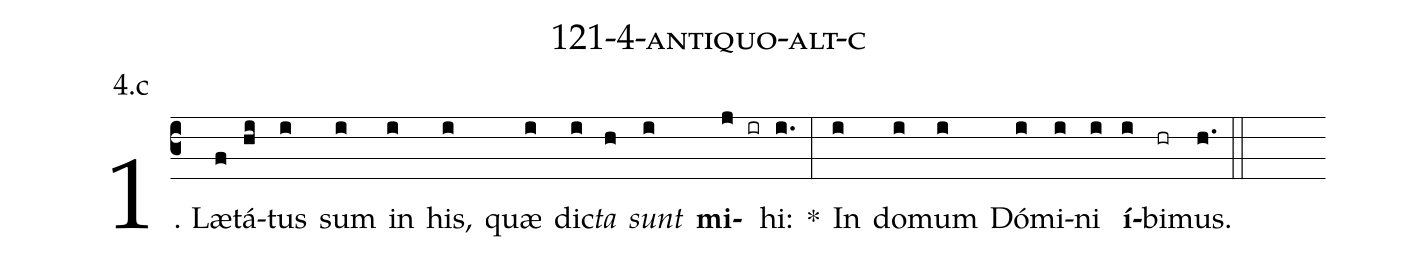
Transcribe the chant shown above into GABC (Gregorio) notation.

name: 121-4-antiquo-alt-c;
annotation: 4.c;
%%
(c3)1. Læ(f)tá(hi)tus(i) sum(i) in(i) his,(i) quæ(i) dic(i)<i>ta</i>(h) <i>sunt</i>(i) <b>mi</b>(j ir)hi:(i.) *(:) In(i) do(i)mum(i) Dó(i)mi(i)ni(i) <b>í</b>(i)bi(hr)mus.(h.) (::)
